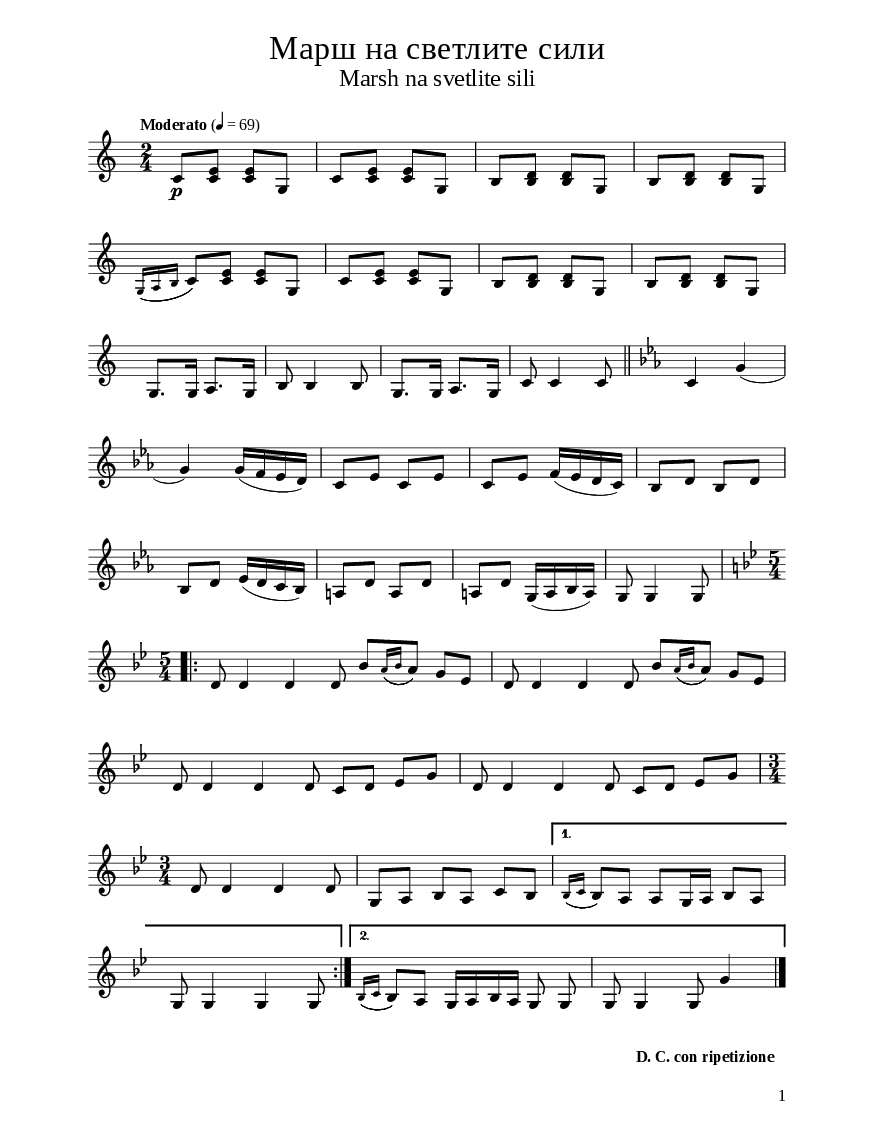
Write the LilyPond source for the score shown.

\version "2.22.1"

% include paper part and global functions
\include "include/globals.ily"
\bookpart {
  \paper { % the system system spacing is custom here so do not include bookpart-paper.ily
    print-all-headers = ##t
    print-page-number = ##t
    print-first-page-number = ##t

    % put page numbers on the bottom
    oddHeaderMarkup = \markup ""
    evenHeaderMarkup = \markup ""
    oddFooterMarkup = \markup
    \fill-line {
      ""
      \on-the-fly #print-page-number-check-first \fromproperty #'page:page-number-string
    }
    evenFooterMarkup = \markup
    \fill-line {
      \on-the-fly #print-page-number-check-first \fromproperty #'page:page-number-string
      ""
    }

    left-margin = 1.5\cm
    right-margin = 1.5\cm
    top-margin = 1.6\cm
    bottom-margin = 1.2\cm
    ragged-bottom = ##t % do not spread the staves to fill the whole vertical space

    % change distance between staves
    system-system-spacing =
    #'((basic-distance . 10)
       (minimum-distance . 6)
       (padding . 1)
       (stretchability . 10))
  }

  \header {
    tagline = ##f
  }
   
  \score {
    \include "include/score-layout.ily"
    \new Voice \absolute {
      \clef treble
      \key c \major
      \time 2/4
      \tempoFunc "Moderato" 4 "69"
      \autoBeamOff
 c'8 \p [<e'
      c'>8]   <e'
      c'>8  [g8] | % 2
      c'8  [<e'
      c'>8]  <e'
      c'>8  [g8] | % 3
      b8  [<d'
      b>8]   <d'
      b>8 [g8] | % 4
      b8  [<d'
      b>8] <d'
      b>8 [g8] \break | % 5
      \acciaccatura { g16 [( a16 b16 ]} c'8 ) [<e'
      c'>8] <e'
      c'>8 [g8] | % 6
      c'8 [<e'
      c'>8]  <e'
      c'>8  [g8] | % 7
      b8 [<d'
      b>8] <d'
      b>8 [g8] | % 8
      b8 [ <d'
      b>8] <d'
      b>8 [g8] \break | % 9
      g8. [g16] a8. [g16] |
      b8 b4 b8 | % 11
      g8. [g16] a8. [g16] | % 12
      c'8 c'4 c'8 \bar "||"
      \key es \major c'4 g'4 ( \break | % 14
      g'4 ) g'16 [( f'16 es'16 d'16 )] | % 15
      c'8 [es'8] c'8 [es'8] | % 16
      c'8 [es'8] f'16 [( es'16 d'16 c'16 )] | % 17
      bes8 [d'8] bes8 [d'8] \break | % 18
      bes8 [d'8] es'16 ([ d'16 c'16 bes16 ]) | % 19
      a8 [d'8] a8 [d'8] |
      a8 [d'8] g16 ([ a16 bes16 a16 ]) | % 21
      g8 g4 g8 \bar "||"
      \break | % 22
      \key bes \major \time 5/4
      \bar ".|:" \repeat volta 2 {
        d'8 d'4 d'4 d'8 bes'8[ \acciaccatura { a'16 ( [bes'16] } a'8] ) g'8
        [es'8] | % 23
        d'8 d'4 d'4 d'8 bes'8[ \acciaccatura { a'16 ( [bes'16] } a'8] ) g'8
        [es'8] \break | % 24
        d'8 d'4 d'4 d'8 c'8 [d'8] es'8 [g'8] | % 25
        d'8 d'4 d'4 d'8 c'8 [d'8] es'8 [g'8] \break | % 26
        \time 3/4  d'8 d'4 d'4 d'8 | % 27
        g8 [a8] bes8 [a8] c'8 [bes8] |  % 28
      }
      \alternative {
        {
          \acciaccatura { bes16 ( [c'16] } bes8 ) [a8] a8 [g16 a16] bes8 [a8]
          \break | % 29
          g8 g4 g4 g8     |
        }
        {
          \acciaccatura { bes16 ( [c'16] } bes8 ) [a8] g16 [a16 bes16 a16] g8 g8 | % 31
          g8 g4 g8 g'4 \bar "|."
        }
      }
    }

    \addlyrics {}
    \addlyrics {}

    \header {
      title = \titleFunc "Марш на светлите сили" "Marsh na svetlite sili"
    }

    \midi{}

  } % score

  \markup \dc-one "D. C. con ripetizione"
  % include foreign translation(s) of the song
  %\include "lyrics_de/000_empty_template_lyrics_de.ly"

} % bookpart

% Più mosso
%
